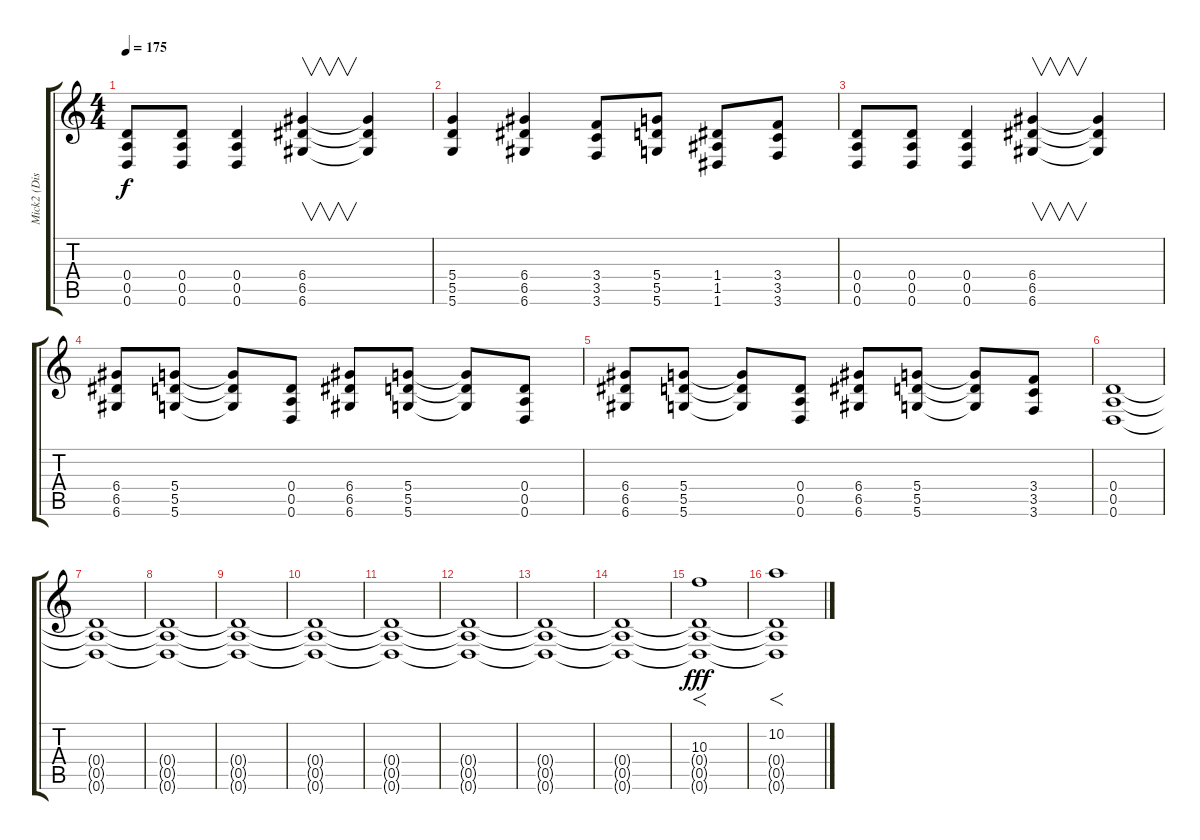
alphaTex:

\track ("Mick2 (Distortion Guitar)" "Mick2 (Dis") {instrument distortionguitar}
\staff {score tabs}
\tuning (E4 B3 G3 D3 A2 D2) {hide}
\ts (4 4)
\tempo 175
\clef g2
\ks c
(0.4 0.5 0.6).8{dy f} (0.4 0.5 0.6).8 (0.4 0.5 0.6).4 (6.4 6.5 6.6).4{v} (6.4{t} 6.5{t} 6.6{t}).4 |
(5.4 5.5 5.6).4 (6.4 6.5 6.6).4 (3.4 3.5 3.6).8 (5.4 5.5 5.6).8 (1.4 1.5 1.6).8 (3.4 3.5 3.6).8 |
(0.4 0.5 0.6).8 (0.4 0.5 0.6).8 (0.4 0.5 0.6).4 (6.4 6.5 6.6).4{v} (6.4{t} 6.5{t} 6.6{t}).4 |
(6.4 6.5 6.6).8 (5.4 5.5 5.6).8 (5.4{t} 5.5{t} 5.6{t}).8 (0.4 0.5 0.6).8 (6.4 6.5 6.6).8 (5.4 5.5 5.6).8 (5.4{t} 5.5{t} 5.6{t}).8 (0.4 0.5 0.6).8 |
(6.4 6.5 6.6).8 (5.4 5.5 5.6).8 (5.4{t} 5.5{t} 5.6{t}).8 (0.4 0.5 0.6).8 (6.4 6.5 6.6).8 (5.4 5.5 5.6).8 (5.4{t} 5.5{t} 5.6{t}).8 (3.4 3.5 3.6).8 |
(0.4 0.5 0.6).1 |
(0.4{t} 0.5{t} 0.6{t}).1 |
(0.4{t} 0.5{t} 0.6{t}).1 |
(0.4{t} 0.5{t} 0.6{t}).1 |
(0.4{t} 0.5{t} 0.6{t}).1 |
(0.4{t} 0.5{t} 0.6{t}).1 |
(0.4{t} 0.5{t} 0.6{t}).1 |
(0.4{t} 0.5{t} 0.6{t}).1 |
(0.4{t} 0.5{t} 0.6{t}).1 |
(10.3 0.4{t} 0.5{t} 0.6{t}).1{f dy fff} |
(10.2 0.4{t} 0.5{t} 0.6{t}).1{f}
